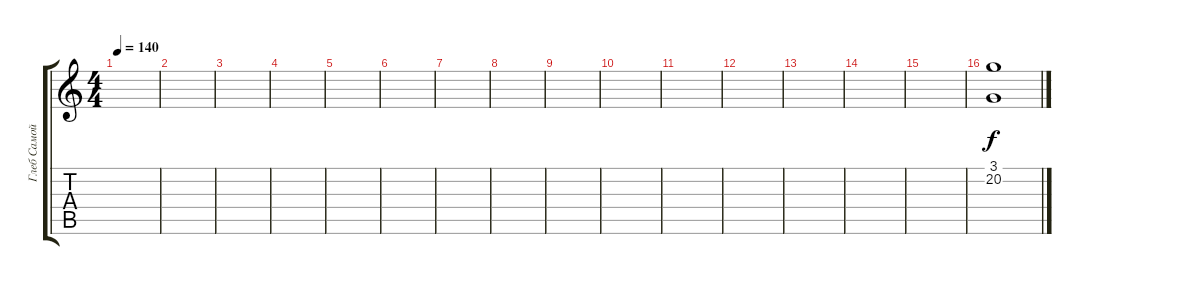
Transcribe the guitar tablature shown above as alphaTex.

\track ("Глеб Самойлов (клавишные)" "Глеб Самой") {instrument choiraahs}
\staff {score tabs}
\tuning (E4 B3 G3 D3 A2 E2) {hide}
\ts (4 4)
\tempo 140
\clef g2
\ks c
|
|
|
|
|
|
|
|
|
|
|
|
|
|
|
(3.1 20.2).1
